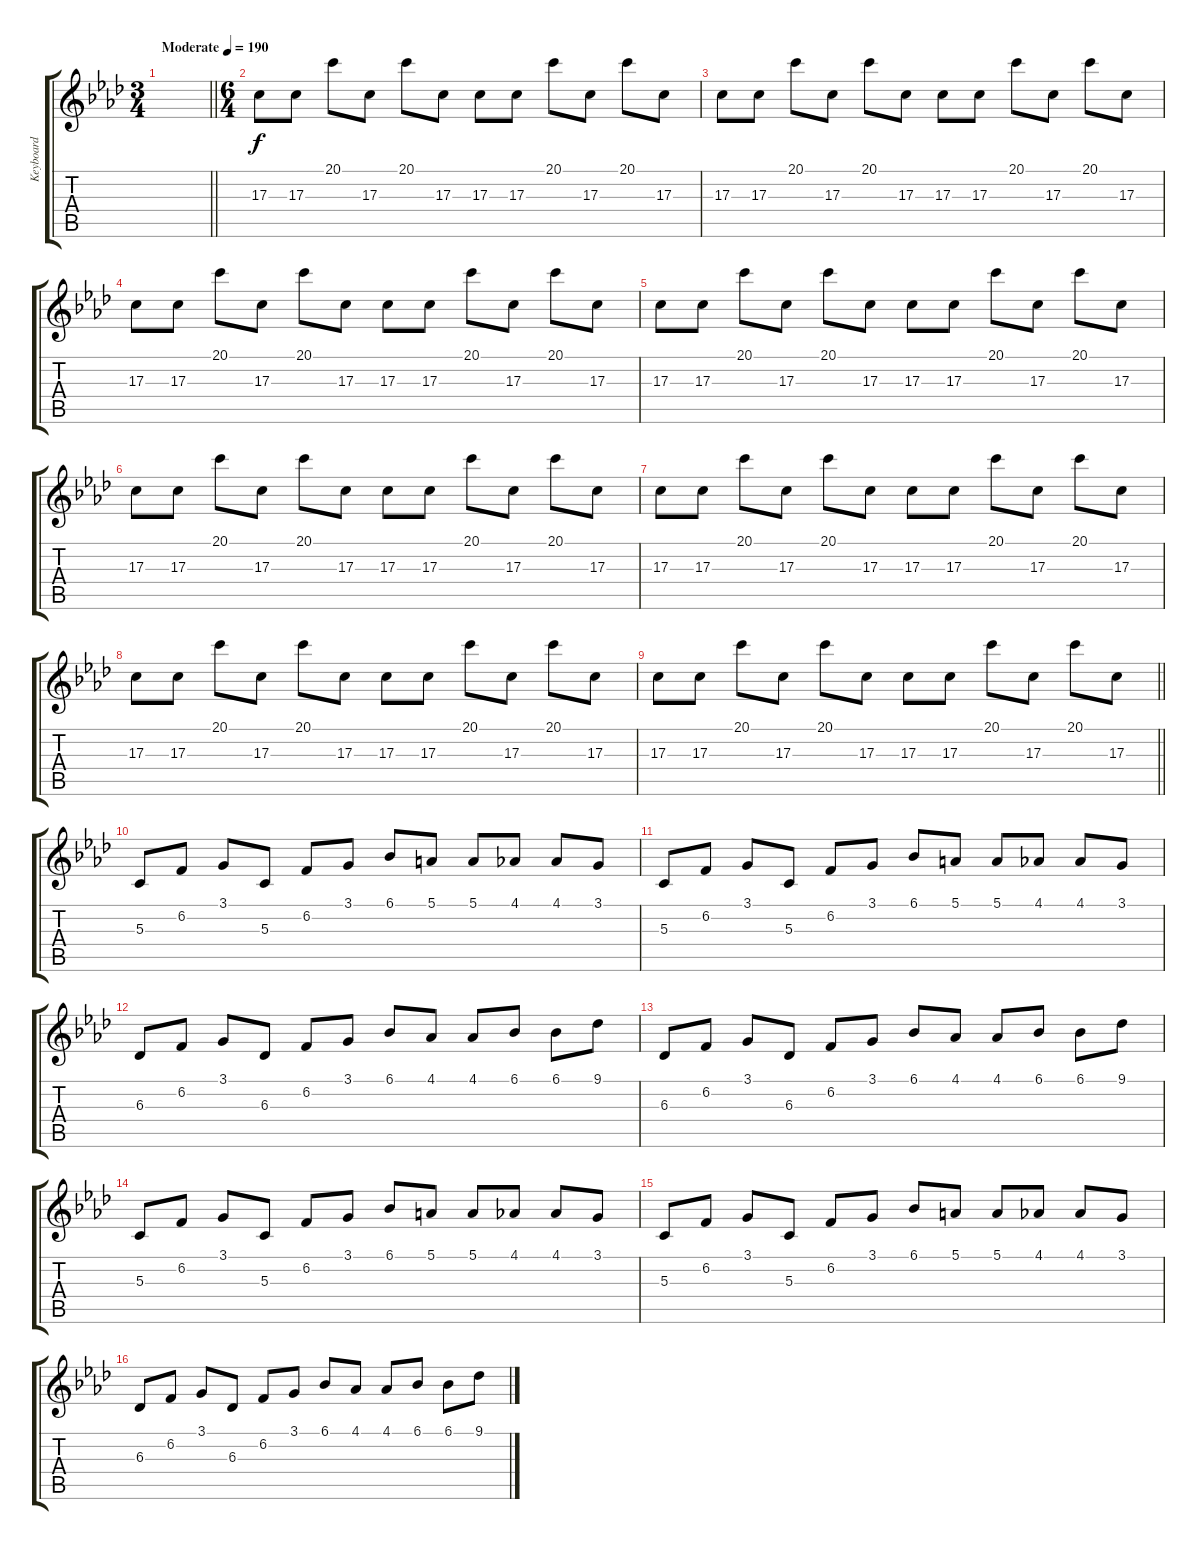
\track ("Keyboard" "Keyboard") {instrument musicbox}
\staff {score tabs}
\tuning (E4 B3 G3 D3 A2 E2) {hide}
\ts (3 4)
\tempo (190 "Moderate")
\clef g2
\barLineRight lightlight
\ks fminor
|
\ts (6 4)
17.3.8 17.3.8 20.1.8 17.3.8 20.1.8 17.3.8 17.3.8 17.3.8 20.1.8 17.3.8 20.1.8 17.3.8 |
17.3.8 17.3.8 20.1.8 17.3.8 20.1.8 17.3.8 17.3.8 17.3.8 20.1.8 17.3.8 20.1.8 17.3.8 |
17.3.8 17.3.8 20.1.8 17.3.8 20.1.8 17.3.8 17.3.8 17.3.8 20.1.8 17.3.8 20.1.8 17.3.8 |
17.3.8 17.3.8 20.1.8 17.3.8 20.1.8 17.3.8 17.3.8 17.3.8 20.1.8 17.3.8 20.1.8 17.3.8 |
17.3.8 17.3.8 20.1.8 17.3.8 20.1.8 17.3.8 17.3.8 17.3.8 20.1.8 17.3.8 20.1.8 17.3.8 |
17.3.8 17.3.8 20.1.8 17.3.8 20.1.8 17.3.8 17.3.8 17.3.8 20.1.8 17.3.8 20.1.8 17.3.8 |
17.3.8 17.3.8 20.1.8 17.3.8 20.1.8 17.3.8 17.3.8 17.3.8 20.1.8 17.3.8 20.1.8 17.3.8 |
\barLineRight lightlight
17.3.8 17.3.8 20.1.8 17.3.8 20.1.8 17.3.8 17.3.8 17.3.8 20.1.8 17.3.8 20.1.8 17.3.8 |
5.3.8 6.2.8 3.1.8 5.3.8 6.2.8 3.1.8 6.1.8 5.1.8 5.1.8 4.1.8 4.1.8 3.1.8 |
5.3.8 6.2.8 3.1.8 5.3.8 6.2.8 3.1.8 6.1.8 5.1.8 5.1.8 4.1.8 4.1.8 3.1.8 |
6.3.8 6.2.8 3.1.8 6.3.8 6.2.8 3.1.8 6.1.8 4.1.8 4.1.8 6.1.8 6.1.8 9.1.8 |
6.3.8 6.2.8 3.1.8 6.3.8 6.2.8 3.1.8 6.1.8 4.1.8 4.1.8 6.1.8 6.1.8 9.1.8 |
5.3.8 6.2.8 3.1.8 5.3.8 6.2.8 3.1.8 6.1.8 5.1.8 5.1.8 4.1.8 4.1.8 3.1.8 |
5.3.8 6.2.8 3.1.8 5.3.8 6.2.8 3.1.8 6.1.8 5.1.8 5.1.8 4.1.8 4.1.8 3.1.8 |
6.3.8 6.2.8 3.1.8 6.3.8 6.2.8 3.1.8 6.1.8 4.1.8 4.1.8 6.1.8 6.1.8 9.1.8
